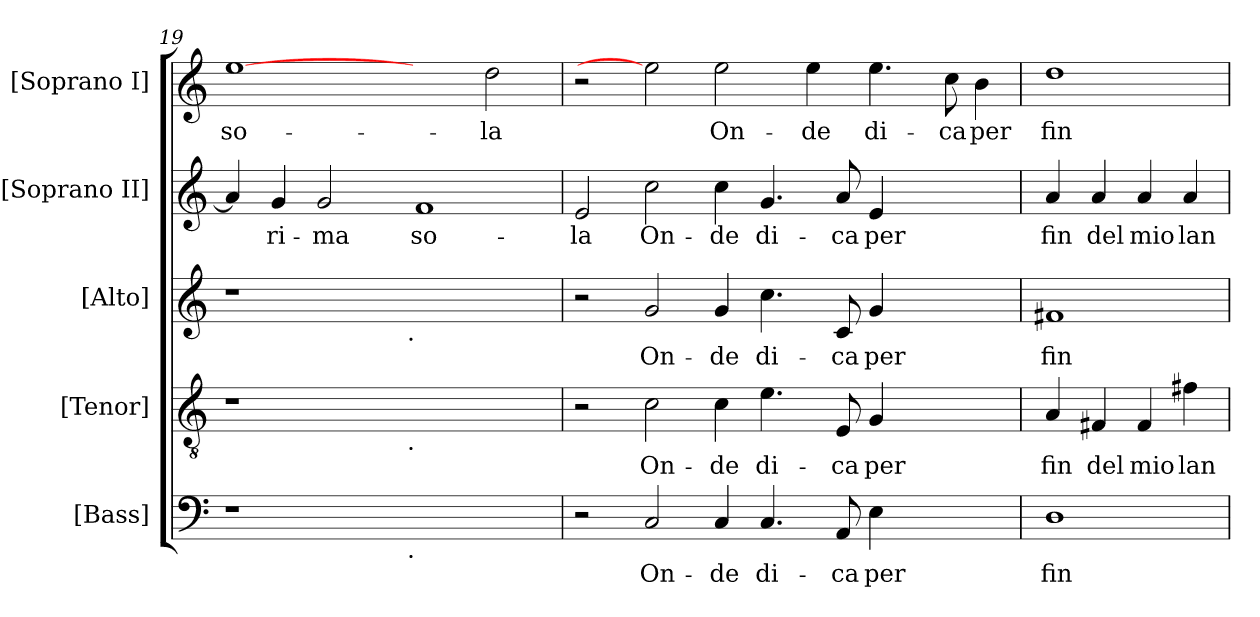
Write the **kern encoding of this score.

**kern	**text	**kern	**text	**kern	**text	**kern	**text	**kern	**text
*part5	*part5	*part4	*part4	*part3	*part3	*part2	*part2	*part1	*part1
*staff5	*staff5	*staff4	*staff4	*staff3	*staff3	*staff2	*staff2	*staff1	*staff1
*I"[Bass]	*	*I"[Tenor]	*	*I"[Alto]	*	*I"[Soprano II]	*	*I"[Soprano I]	*
*clefF4	*	*clefGv2	*	*clefG2	*	*clefG2	*	*clefG2	*
*k[]	*	*k[]	*	*k[]	*	*k[]	*	*k[]	*
*C:	*	*C:	*	*C:	*	*C:	*	*C:	*
=19	=19	=19	=19	=19	=19	=19	=19	=19	=19
!	!	!	!	!	!	!	!LO:LY:b:cj	!	!LO:LY:b:cj
*^	*	*^	*	*^	*	*	*	*	*
1r	2ryy	.	1r	2ryy	.	1r	2ryy	.	4a/]	--	[1ee	so-
!	!	!	!	!	!	!	!	!	!	!LO:LY:b:cj	!	!
.	.	.	.	.	.	.	.	.	4g/	-ri-	.	.
!	!	!	!	!	!	!	!	!	!	!LO:LY:b:cj	!	!
.	4ryy	.	.	4ryy	.	.	4ryy	.	2g/	-ma	.	.
.	8...ryy	.	.	8...ryy	.	.	8...ryy	.	.	.	.	.
!	!	!	!	!	!	!	!LO:TX:b:t=.	!	!	!	!	!
!	!	!	!	!LO:TX:b:t=.	!	!	!	!	!	!	!	!
!	!LO:TX:b:t=.	!	!	!	!	!	!	!	!	!	!	!
.	1ryy	.	.	1ryy	.	.	1ryy	.	.	.	.	.
!	!	!	!	!	!	!	!	!	!	!LO:LY:b:cj	!	!
1ryy	.	.	1ryy	.	.	1ryy	.	.	1f	so-	2ryy	.
!	!	!	!	!	!	!	!	!	!	!	!	!LO:LY:b:cj
.	.	.	.	.	.	.	.	.	.	.	2dd\	-la
.	64ryy	.	.	64ryy	.	.	64ryy	.	.	.	.	.
=20	=20	=20	=20	=20	=20	=20	=20	=20	=20	=20	=20	=20
!	!	!	!	!	!	!	!	!	!	!LO:LY:b:cj	!	!
*v	*v	*	*	*	*	*v	*v	*	*	*	*	*
*	*	*v	*v	*	*	*	*	*	*	*
2r	.	2r	.	2r	.	2e/	-la	2r	.
!	!LO:LY:b:cj	!	!LO:LY:b:cj	!	!LO:LY:b:cj	!	!LO:LY:b:cj	!	!
2C/	On-	2c\	On-	2g/	On-	2cc\	On-	2ee]	.
!	!LO:LY:b:cj	!	!LO:LY:b:cj	!	!LO:LY:b:cj	!	!LO:LY:b:cj	!	!LO:LY:b:cj
4C/	-de	4c\	-de	4g/	-de	4cc\	-de	2ee\	On-
!	!LO:LY:b:cj	!	!LO:LY:b:cj	!	!LO:LY:b:cj	!	!LO:LY:b:cj	!	!
4.C/	di-	4.e\	di-	4.cc\	di-	4.g/	di-	.	.
!	!	!	!	!	!	!	!	!	!LO:LY:b:cj
.	.	.	.	.	.	.	.	4ee\	-de
!	!LO:LY:b:cj	!	!LO:LY:b:cj	!	!LO:LY:b:cj	!	!LO:LY:b:cj	!	!
8AA/	-ca	8E/	-ca	8c/	-ca	8a/	-ca	.	.
!	!LO:LY:b:cj	!	!LO:LY:b:cj	!	!LO:LY:b:cj	!	!LO:LY:b:cj	!	!LO:LY:b:cj
4E\	per	4G/	per	4g/	per	4e/	per	4.ee\	di-
2ryy	.	2ryy	.	2ryy	.	2ryy	.	.	.
!	!	!	!	!	!	!	!	!	!LO:LY:b:cj
.	.	.	.	.	.	.	.	8cc\	-ca
!	!	!	!	!	!	!	!	!	!LO:LY:b:cj
.	.	.	.	.	.	.	.	4b\	per
!!LO:PB:g=z
=21	=21	=21	=21	=21	=21	=21	=21	=21	=21
!	!LO:LY:b:cj	!	!LO:LY:b:cj	!	!LO:LY:b:cj	!	!LO:LY:b:cj	!	!LO:LY:b:cj
1D	fin	4A/	fin	1f#X	fin	4a/	fin	1dd	fin
!	!	!	!LO:LY:b:cj	!	!	!	!LO:LY:b:cj	!	!
.	.	4F#X/	del	.	.	4a/	del	.	.
!	!	!	!LO:LY:b:cj	!	!	!	!LO:LY:b:cj	!	!
.	.	4F#/	mio	.	.	4a/	mio	.	.
!	!	!	!LO:LY:b:cj	!	!	!	!LO:LY:b:cj	!	!
.	.	4f#X\	lan-	.	.	4a/	lan-	.	.
=	=	=	=	=	=	=	=	=	=
*-	*-	*-	*-	*-	*-	*-	*-	*-	*-
